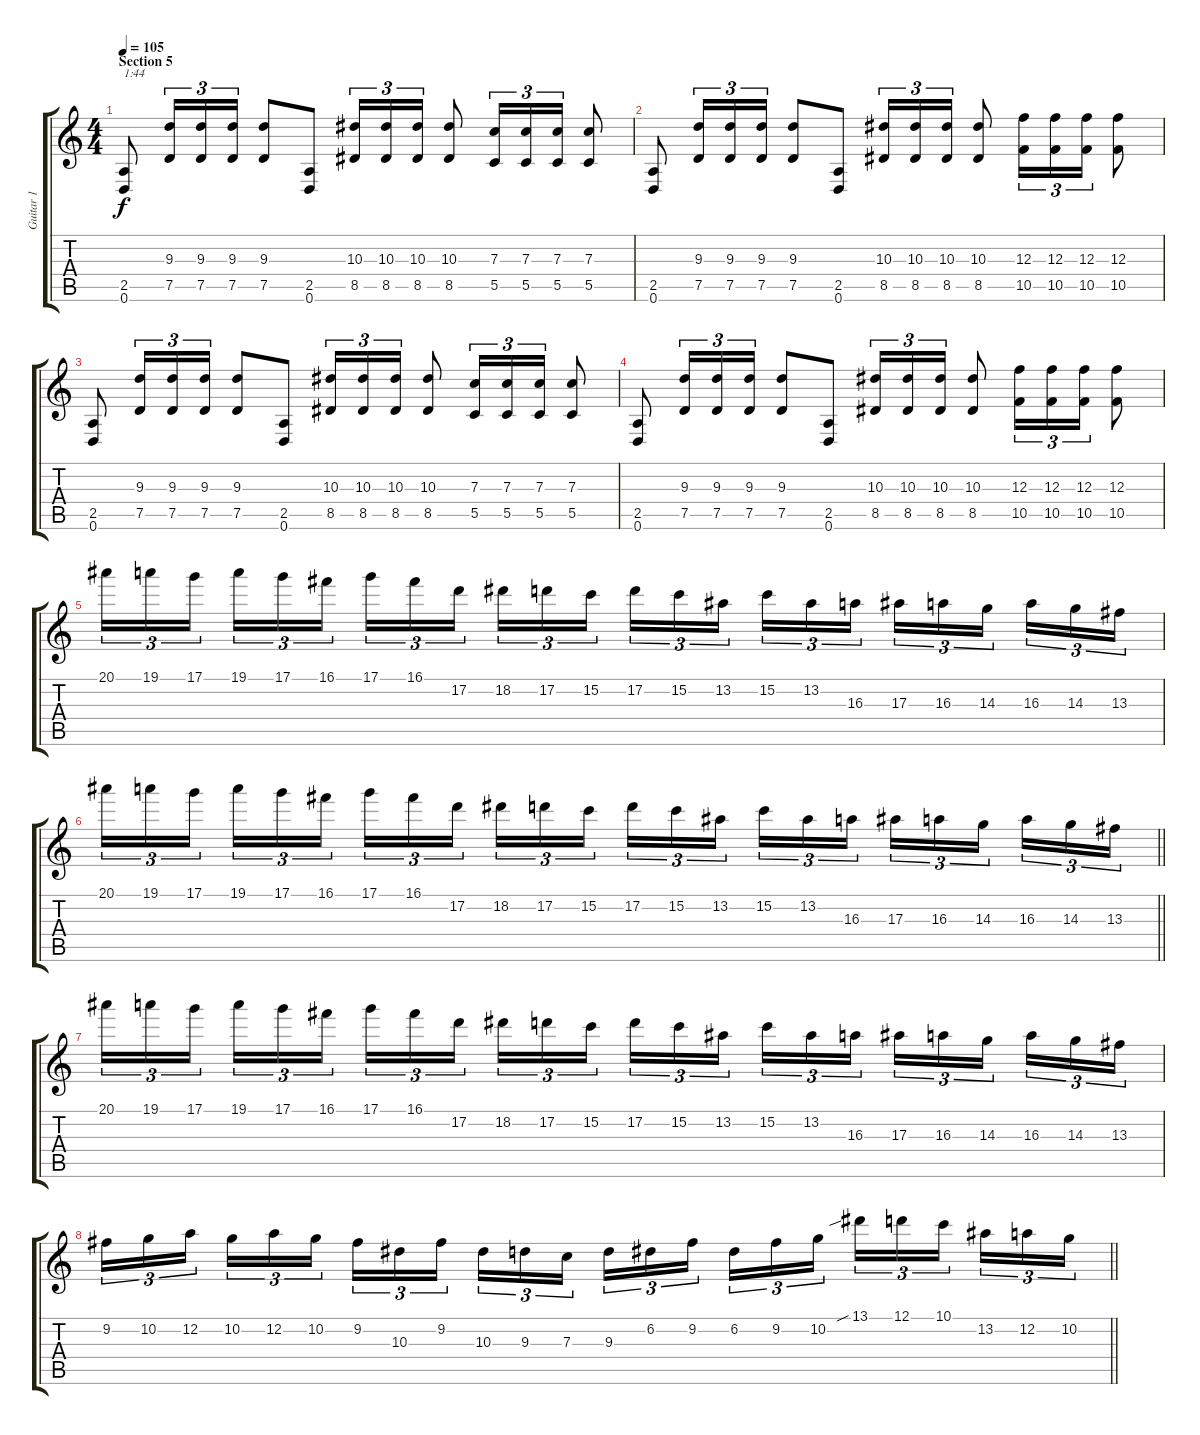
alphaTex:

\track ("Guitar 1" "Guitar 1") {instrument distortionguitar}
\staff {score tabs}
\tuning (D4 A3 F3 C3 G2 D2) {hide}
\ts (4 4)
\section ("" "Section 5")
\tempo 105
\clef g2
\ks c
(2.5 0.6).8{txt "1:44" dy f} (9.3 7.5).16{tu (3 2)} (9.3 7.5).16{tu (3 2)} (9.3 7.5).16{tu (3 2)} (9.3 7.5).8 (2.5 0.6).8 (10.3 8.5).16{tu (3 2)} (10.3 8.5).16{tu (3 2)} (10.3 8.5).16{tu (3 2)} (10.3 8.5).8 (7.3 5.5).16{tu (3 2)} (7.3 5.5).16{tu (3 2)} (7.3 5.5).16{tu (3 2)} (7.3 5.5).8 |
(2.5 0.6).8 (9.3 7.5).16{tu (3 2)} (9.3 7.5).16{tu (3 2)} (9.3 7.5).16{tu (3 2)} (9.3 7.5).8 (2.5 0.6).8 (10.3 8.5).16{tu (3 2)} (10.3 8.5).16{tu (3 2)} (10.3 8.5).16{tu (3 2)} (10.3 8.5).8 (12.3 10.5).16{tu (3 2)} (12.3 10.5).16{tu (3 2)} (12.3 10.5).16{tu (3 2)} (12.3 10.5).8 |
(2.5 0.6).8 (9.3 7.5).16{tu (3 2)} (9.3 7.5).16{tu (3 2)} (9.3 7.5).16{tu (3 2)} (9.3 7.5).8 (2.5 0.6).8 (10.3 8.5).16{tu (3 2)} (10.3 8.5).16{tu (3 2)} (10.3 8.5).16{tu (3 2)} (10.3 8.5).8 (7.3 5.5).16{tu (3 2)} (7.3 5.5).16{tu (3 2)} (7.3 5.5).16{tu (3 2)} (7.3 5.5).8 |
(2.5 0.6).8 (9.3 7.5).16{tu (3 2)} (9.3 7.5).16{tu (3 2)} (9.3 7.5).16{tu (3 2)} (9.3 7.5).8 (2.5 0.6).8 (10.3 8.5).16{tu (3 2)} (10.3 8.5).16{tu (3 2)} (10.3 8.5).16{tu (3 2)} (10.3 8.5).8 (12.3 10.5).16{tu (3 2)} (12.3 10.5).16{tu (3 2)} (12.3 10.5).16{tu (3 2)} (12.3 10.5).8 |
20.1.16{tu (3 2)} 19.1.16{tu (3 2)} 17.1.16{tu (3 2)} 19.1.16{tu (3 2)} 17.1.16{tu (3 2)} 16.1.16{tu (3 2)} 17.1.16{tu (3 2)} 16.1.16{tu (3 2)} 17.2.16{tu (3 2)} 18.2.16{tu (3 2)} 17.2.16{tu (3 2)} 15.2.16{tu (3 2)} 17.2.16{tu (3 2)} 15.2.16{tu (3 2)} 13.2.16{tu (3 2)} 15.2.16{tu (3 2)} 13.2.16{tu (3 2)} 16.3.16{tu (3 2)} 17.3.16{tu (3 2)} 16.3.16{tu (3 2)} 14.3.16{tu (3 2)} 16.3.16{tu (3 2)} 14.3.16{tu (3 2)} 13.3.16{tu (3 2)} |
\barLineRight lightlight
20.1.16{tu (3 2)} 19.1.16{tu (3 2)} 17.1.16{tu (3 2)} 19.1.16{tu (3 2)} 17.1.16{tu (3 2)} 16.1.16{tu (3 2)} 17.1.16{tu (3 2)} 16.1.16{tu (3 2)} 17.2.16{tu (3 2)} 18.2.16{tu (3 2)} 17.2.16{tu (3 2)} 15.2.16{tu (3 2)} 17.2.16{tu (3 2)} 15.2.16{tu (3 2)} 13.2.16{tu (3 2)} 15.2.16{tu (3 2)} 13.2.16{tu (3 2)} 16.3.16{tu (3 2)} 17.3.16{tu (3 2)} 16.3.16{tu (3 2)} 14.3.16{tu (3 2)} 16.3.16{tu (3 2)} 14.3.16{tu (3 2)} 13.3.16{tu (3 2)} |
20.1.16{tu (3 2)} 19.1.16{tu (3 2)} 17.1.16{tu (3 2)} 19.1.16{tu (3 2)} 17.1.16{tu (3 2)} 16.1.16{tu (3 2)} 17.1.16{tu (3 2)} 16.1.16{tu (3 2)} 17.2.16{tu (3 2)} 18.2.16{tu (3 2)} 17.2.16{tu (3 2)} 15.2.16{tu (3 2)} 17.2.16{tu (3 2)} 15.2.16{tu (3 2)} 13.2.16{tu (3 2)} 15.2.16{tu (3 2)} 13.2.16{tu (3 2)} 16.3.16{tu (3 2)} 17.3.16{tu (3 2)} 16.3.16{tu (3 2)} 14.3.16{tu (3 2)} 16.3.16{tu (3 2)} 14.3.16{tu (3 2)} 13.3.16{tu (3 2)} |
\barLineRight lightlight
9.2.16{tu (3 2)} 10.2.16{tu (3 2)} 12.2.16{tu (3 2)} 10.2.16{tu (3 2)} 12.2.16{tu (3 2)} 10.2.16{tu (3 2)} 9.2.16{tu (3 2)} 10.3.16{tu (3 2)} 9.2.16{tu (3 2)} 10.3.16{tu (3 2)} 9.3.16{tu (3 2)} 7.3.16{tu (3 2)} 9.3.16{tu (3 2)} 6.2.16{tu (3 2)} 9.2.16{tu (3 2)} 6.2.16{tu (3 2)} 9.2.16{tu (3 2)} 10.2.16{tu (3 2)} 13.1{sib}.16{tu (3 2)} 12.1.16{tu (3 2)} 10.1.16{tu (3 2)} 13.2.16{tu (3 2)} 12.2.16{tu (3 2)} 10.2.16{tu (3 2)}
